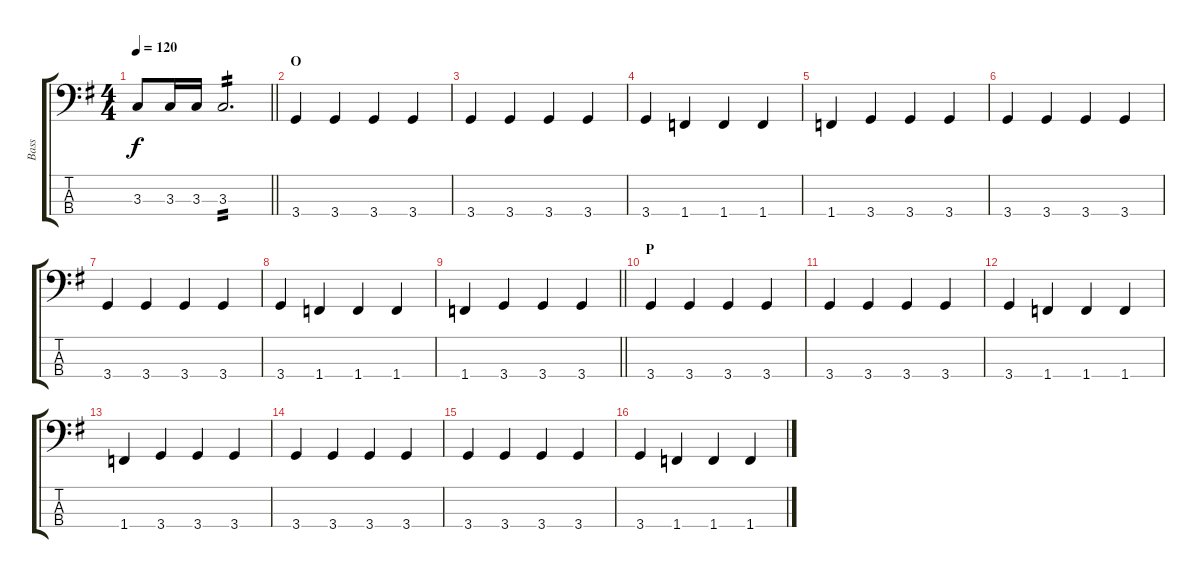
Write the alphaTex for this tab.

\track ("Bass" "Bass") {instrument electricbassfinger}
\staff {score tabs}
\tuning (G2 D2 A1 E1) {hide}
\ts (4 4)
\tempo 120
\clef f4
\barLineRight lightlight
\ks g
3.3{t}.8{dy f} 3.3.16 3.3.16 3.3.2{d tp 2} |
\section ("" "O")
3.4.4 3.4.4 3.4.4 3.4.4 |
3.4.4 3.4.4 3.4.4 3.4.4 |
3.4.4 1.4.4 1.4.4 1.4.4 |
1.4.4 3.4.4 3.4.4 3.4.4 |
3.4.4 3.4.4 3.4.4 3.4.4 |
3.4.4 3.4.4 3.4.4 3.4.4 |
3.4.4 1.4.4 1.4.4 1.4.4 |
\barLineRight lightlight
1.4.4 3.4.4 3.4.4 3.4.4 |
\section ("" "P")
3.4.4 3.4.4 3.4.4 3.4.4 |
3.4.4 3.4.4 3.4.4 3.4.4 |
3.4.4 1.4.4 1.4.4 1.4.4 |
1.4.4 3.4.4 3.4.4 3.4.4 |
3.4.4 3.4.4 3.4.4 3.4.4 |
3.4.4 3.4.4 3.4.4 3.4.4 |
3.4.4 1.4.4 1.4.4 1.4.4
